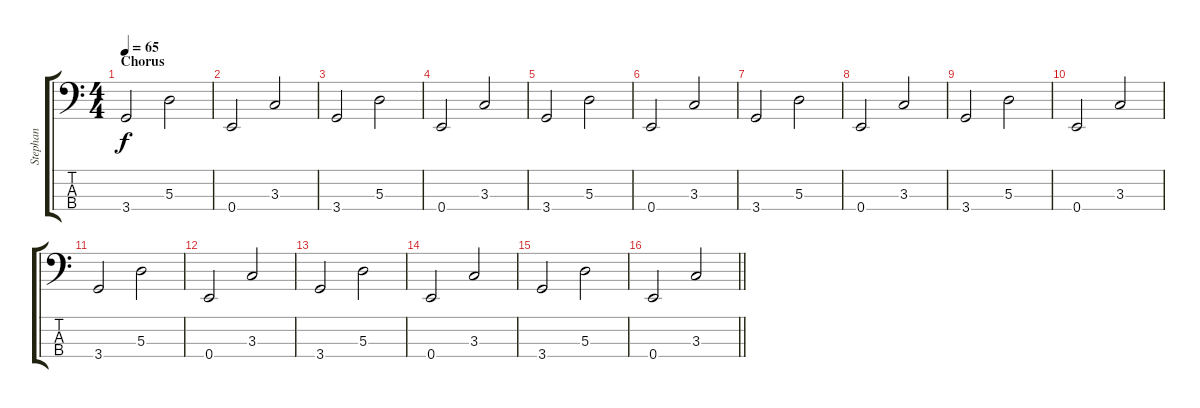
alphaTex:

\track ("Stephan" "Stephan") {instrument electricbassfinger}
\staff {score tabs}
\tuning (G2 D2 A1 E1) {hide}
\ts (4 4)
\section ("" "Chorus")
\tempo 65
\clef f4
\ks c
3.4.2{dy f} 5.3.2 |
0.4.2 3.3.2 |
3.4.2 5.3.2 |
0.4.2 3.3.2 |
3.4.2 5.3.2 |
0.4.2 3.3.2 |
3.4.2 5.3.2 |
0.4.2 3.3.2 |
3.4.2 5.3.2 |
0.4.2 3.3.2 |
3.4.2 5.3.2 |
0.4.2 3.3.2 |
3.4.2 5.3.2 |
0.4.2 3.3.2 |
3.4.2 5.3.2 |
\barLineRight lightlight
0.4.2 3.3.2
